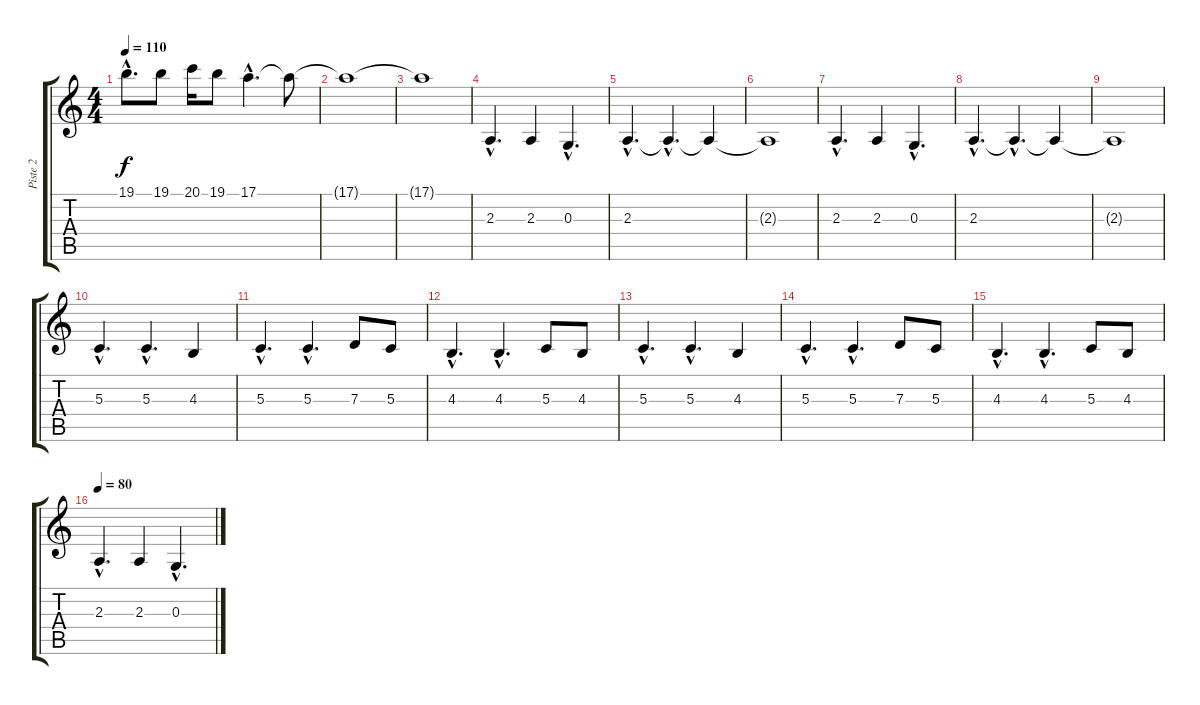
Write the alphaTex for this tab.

\track ("Piste 2" "Piste 2") {instrument violin}
\staff {score tabs}
\tuning (E4 B3 G3 D3 A2 E2) {hide}
\ts (4 4)
\tempo 110
\clef g2
\ks c
19.1{hac}.8{d dy f} 19.1.8 20.1.16 19.1.8 17.1{hac}.4{d} 17.1{t}.8 |
17.1{t}.1 |
17.1{t}.1 |
2.3{hac}.4{d} 2.3.4 0.3{hac}.4{d} |
2.3{hac}.4{d} 2.3{hac t}.4{d} 2.3{t}.4 |
2.3{t}.1 |
2.3{hac}.4{d} 2.3.4 0.3{hac}.4{d} |
2.3{hac}.4{d} 2.3{hac t}.4{d} 2.3{t}.4 |
2.3{t}.1 |
5.3{hac}.4{d} 5.3{hac}.4{d} 4.3.4 |
5.3{hac}.4{d} 5.3{hac}.4{d} 7.3.8 5.3.8 |
4.3{hac}.4{d} 4.3{hac}.4{d} 5.3.8 4.3.8 |
5.3{hac}.4{d} 5.3{hac}.4{d} 4.3.4 |
5.3{hac}.4{d} 5.3{hac}.4{d} 7.3.8 5.3.8 |
4.3{hac}.4{d} 4.3{hac}.4{d} 5.3.8 4.3.8 |
\tempo 80
2.3{hac}.4{d} 2.3.4 0.3{hac}.4{d}
